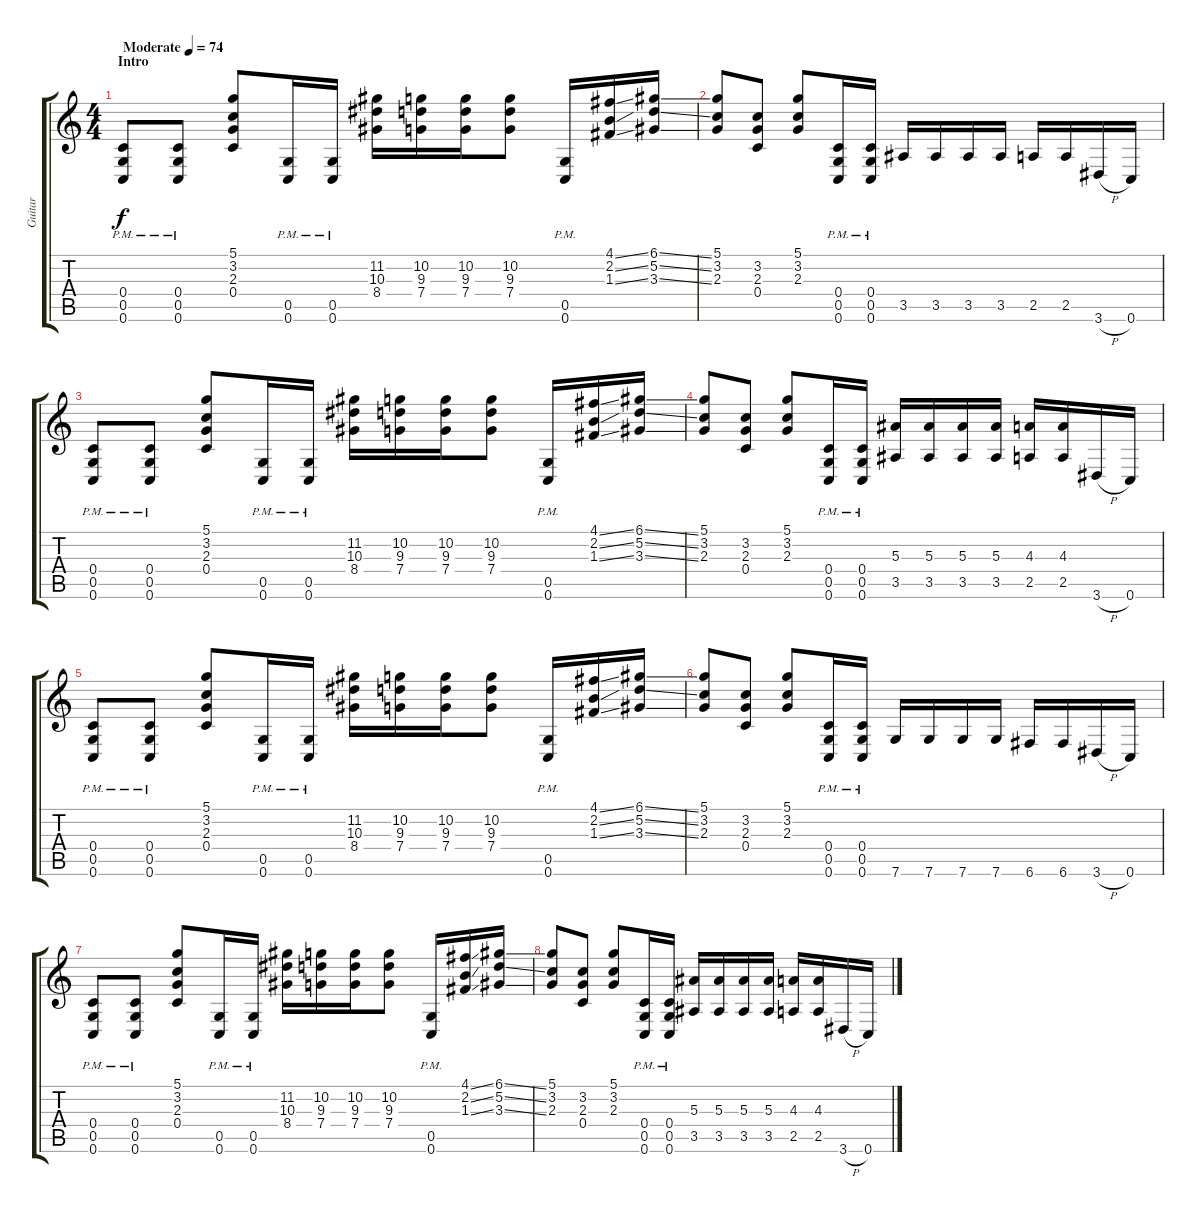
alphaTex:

\track ("Guitar" "Guitar") {instrument distortionguitar}
\staff {score tabs}
\tuning (D4 A3 F3 C3 G2 C2) {hide}
\ts (4 4)
\section ("" "Intro")
\tempo (74 "Moderate")
\clef g2
\ks c
(0.4{pm} 0.5{pm} 0.6{pm}).8{dy f instrument distortionguitar} (0.4{pm} 0.5{pm} 0.6{pm}).8 (5.1 3.2 2.3 0.4).8 (0.5{pm} 0.6{pm}).16 (0.5{pm} 0.6{pm}).16 (11.2 10.3 8.4).16 (10.2 9.3 7.4).16 (10.2 9.3 7.4).16 (10.2 9.3 7.4).8 (0.5{pm} 0.6{pm}).16 (4.1{ss} 2.2{ss} 1.3{ss}).16 (6.1{ss} 5.2{ss} 3.3{ss}).16 |
(5.1 3.2 2.3).8 (3.2 2.3 0.4).8 (5.1 3.2 2.3).8 (0.4{pm} 0.5{pm} 0.6{pm}).16 (0.4{pm} 0.5{pm} 0.6{pm}).16 3.5.16 3.5.16 3.5.16 3.5.16 2.5.16 2.5.16 3.6{h}.16 0.6.16 |
(0.4{pm} 0.5{pm} 0.6{pm}).8 (0.4{pm} 0.5{pm} 0.6{pm}).8 (5.1 3.2 2.3 0.4).8 (0.5{pm} 0.6{pm}).16 (0.5{pm} 0.6{pm}).16 (11.2 10.3 8.4).16 (10.2 9.3 7.4).16 (10.2 9.3 7.4).16 (10.2 9.3 7.4).8 (0.5{pm} 0.6{pm}).16 (4.1{ss} 2.2{ss} 1.3{ss}).16 (6.1{ss} 5.2{ss} 3.3{ss}).16 |
(5.1 3.2 2.3).8 (3.2 2.3 0.4).8 (5.1 3.2 2.3).8 (0.4{pm} 0.5{pm} 0.6{pm}).16 (0.4{pm} 0.5{pm} 0.6{pm}).16 (5.3 3.5).16 (5.3 3.5).16 (5.3 3.5).16 (5.3 3.5).16 (4.3 2.5).16 (4.3 2.5).16 3.6{h}.16 0.6.16 |
(0.4{pm} 0.5{pm} 0.6{pm}).8 (0.4{pm} 0.5{pm} 0.6{pm}).8 (5.1 3.2 2.3 0.4).8 (0.5{pm} 0.6{pm}).16 (0.5{pm} 0.6{pm}).16 (11.2 10.3 8.4).16 (10.2 9.3 7.4).16 (10.2 9.3 7.4).16 (10.2 9.3 7.4).8 (0.5{pm} 0.6{pm}).16 (4.1{ss} 2.2{ss} 1.3{ss}).16 (6.1{ss} 5.2{ss} 3.3{ss}).16 |
(5.1 3.2 2.3).8 (3.2 2.3 0.4).8 (5.1 3.2 2.3).8 (0.4{pm} 0.5{pm} 0.6{pm}).16 (0.4{pm} 0.5{pm} 0.6{pm}).16 7.6.16 7.6.16 7.6.16 7.6.16 6.6.16 6.6.16 3.6{h}.16 0.6.16 |
(0.4{pm} 0.5{pm} 0.6{pm}).8 (0.4{pm} 0.5{pm} 0.6{pm}).8 (5.1 3.2 2.3 0.4).8 (0.5{pm} 0.6{pm}).16 (0.5{pm} 0.6{pm}).16 (11.2 10.3 8.4).16 (10.2 9.3 7.4).16 (10.2 9.3 7.4).16 (10.2 9.3 7.4).8 (0.5{pm} 0.6{pm}).16 (4.1{ss} 2.2{ss} 1.3{ss}).16 (6.1{ss} 5.2{ss} 3.3{ss}).16 |
(5.1 3.2 2.3).8 (3.2 2.3 0.4).8 (5.1 3.2 2.3).8 (0.4{pm} 0.5{pm} 0.6{pm}).16 (0.4{pm} 0.5{pm} 0.6{pm}).16 (5.3 3.5).16 (5.3 3.5).16 (5.3 3.5).16 (5.3 3.5).16 (4.3 2.5).16 (4.3 2.5).16 3.6{h}.16 0.6.16
